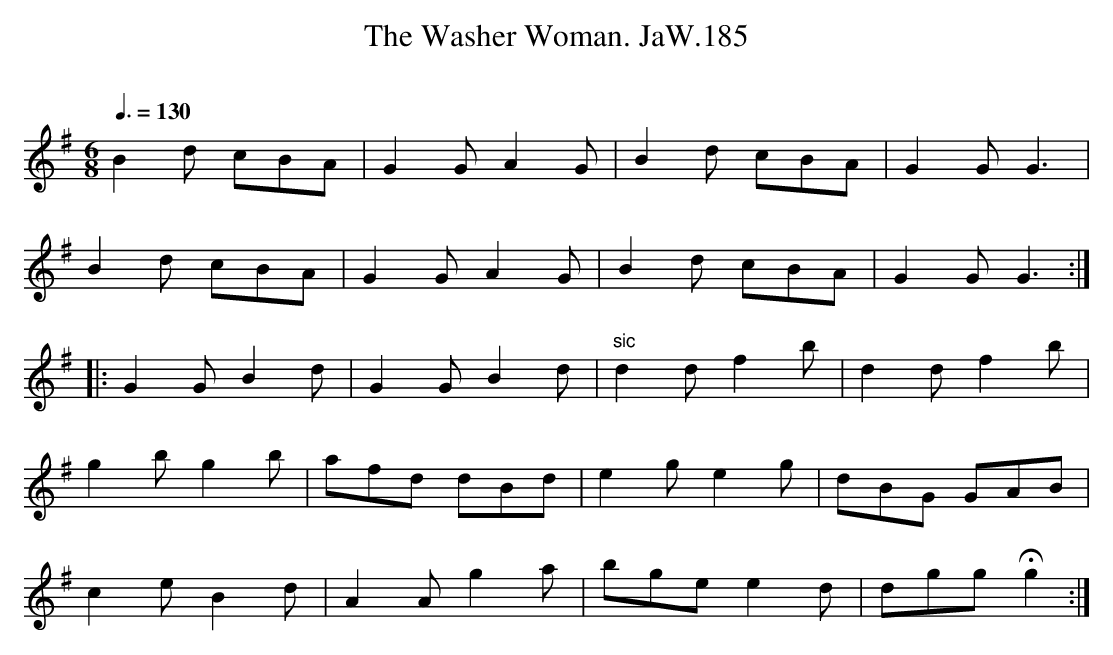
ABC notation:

X:1
T:Washer Woman. JaW.185, The
M:6/8
L:1/8
Q:3/8=130
O:
K:G
B2d cBA|G2G A2G|B2d cBA|G2G G3|
B2d cBA|G2G A2G|B2d cBA|G2G G3:|
|:G2G B2d|G2G B2d|"sic"d2d f2b|d2d f2b|
g2b g2b|afd dBd|e2g e2g|dBG GAB|
c2e B2d|A2A g2a|bge e2d|dgg Hg2:|
